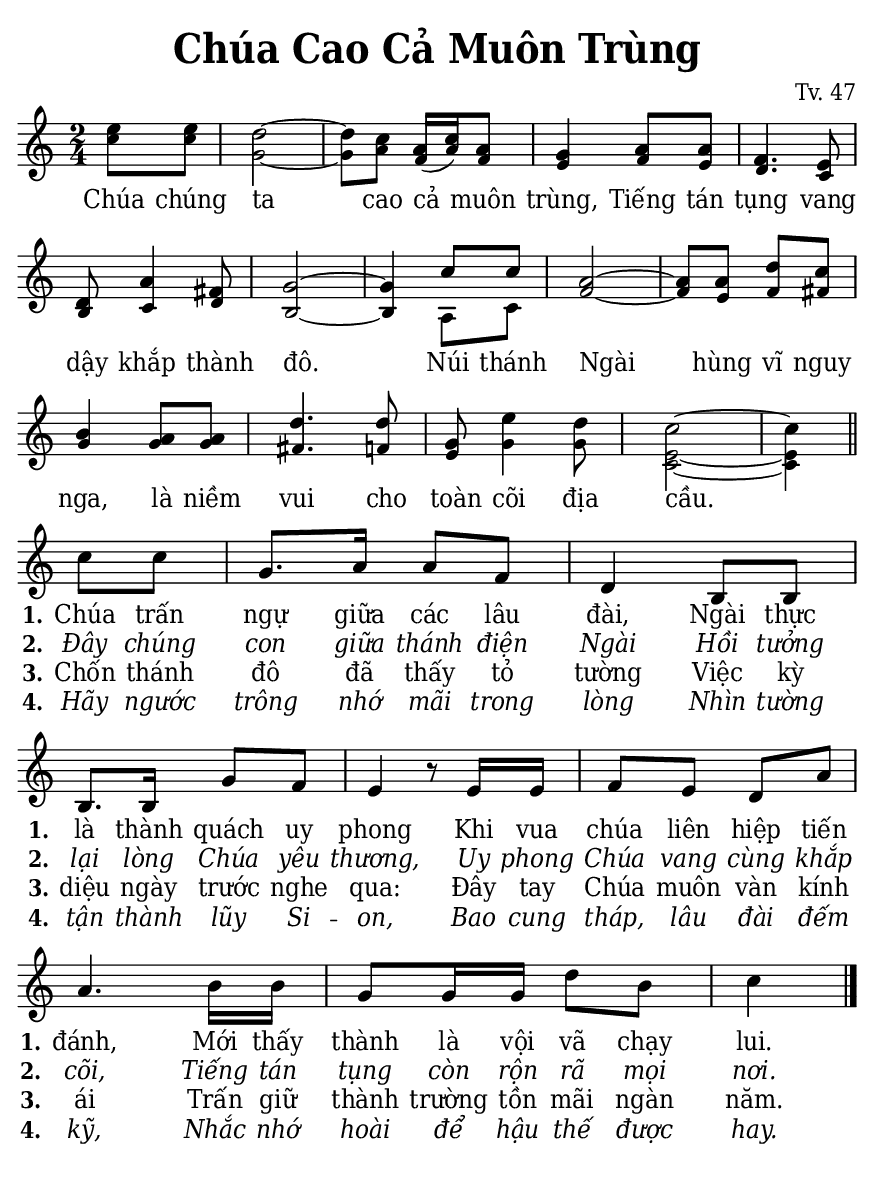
% Cài đặt chung\
\version "2.22.1"
\include "english.ly"

\header {
  title = \markup { \fontsize #1 "Chúa Cao Cả Muôn Trùng" }
  composer = "Tv. 47"
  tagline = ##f
}

% Nhạc phiên khúc
nhacPhienKhucSop = \relative c'' {
  \partial 4 e8 e |
  d2 ~ |
  d8 c a16 (c) a8 |
  g4 a8 a |
  f4. e8 |
  d a'4 fs8 |
  g2 ~ |
  g4 c8 c |
  a2 ~ |
  a8 a d c |
  b4 a8 a |
  d4. d8 |
  g, e'4 d8 |
  \stemDown c2 ~ |
  c4 \bar "||" \break
  \stemNeutral
  
  c8 c |
  g8. a16 a8 f |
  d4 b8 b |
  b8. b16 g'8 f |
  e4 r8 e16 e |
  f8 e d a' |
  a4. b16 b |
  g8 g16 g d'8 b |
  c4 \bar "|."
}

nhacPhienKhucAlto = \relative c'' {
  c8 c |
  g2 ~ |
  g8 a f16 (a) f8 |
  e4 f8 e |
  d4. c8 |
  b c4 d8 |
  b2 ~ |
  b4 a8 [c] |
  f2 ~ |
  f8 e f fs |
  g4 g8 g |
  fs4. f!8 |
  e g4 g8 |
  <e c>2 ~ |
  <e c>4
}

% Lời phiên khúc
loiPhienKhucSop = \lyrics {
  %\set stanza = "ĐK:"
  Chúa chúng ta cao cả muôn trùng,
  Tiếng tán tụng vang dậy khắp thành đô.
  Núi thánh Ngài hùng vĩ nguy nga,
  là niềm vui cho toàn cõi địa cầu.
  <<
    {
      \set stanza = "1."
      Chúa trấn ngự giữa các lâu đài,
      Ngài thực là thành quách uy phong
      Khi vua chúa liên hiệp tiến đánh,
      Mới thấy thành là vội vã chạy lui.
    }
    \new Lyrics {
	    \set associatedVoice = "beSop"
	    \set stanza = "2."
      \override Lyrics.LyricText.font-shape = #'italic
	    Đây chúng con giữa thánh điện Ngài
	    Hồi tưởng lại lòng Chúa yêu thương,
	    Uy phong Chúa vang cùng khắp cõi,
	    Tiếng tán tụng còn rộn rã mọi nơi.
    }
    \new Lyrics {
	    \set associatedVoice = "beSop"
	    \set stanza = "3."
	    Chốn thánh đô đã thấy tỏ tường
	    Việc kỳ diệu ngày trước nghe qua:
	    Đây tay Chúa muôn vàn kính ái
	    Trấn giữ thành trường tồn mãi ngàn năm.
    }
    \new Lyrics {
	    \set associatedVoice = "beSop"
	    \set stanza = "4."
      \override Lyrics.LyricText.font-shape = #'italic
	    Hãy ngước trông nhớ mãi trong lòng
	    Nhìn tường tận thành lũy Si -- on,
	    Bao cung tháp, lâu đài đếm kỹ,
	    Nhắc nhớ hoài để hậu thế được hay.
    }
  >>
}

% Dàn trang
\paper {
  #(set-paper-size "a5")
  top-margin = 3\mm
  bottom-margin = 3\mm
  left-margin = 3\mm
  right-margin = 3\mm
  indent = #0
  #(define fonts
	 (make-pango-font-tree "Deja Vu Serif Condensed"
	 		       "Deja Vu Serif Condensed"
			       "Deja Vu Serif Condensed"
			       (/ 20 20)))
  print-page-number = ##f
  page-count = 1
  system-system-spacing = #'((basic-distance . 0.1) (padding . 2))
}

TongNhip = {
  \key c \major \time 2/4
  \set Timing.beamExceptions = #'()
  \set Timing.baseMoment = #(ly:make-moment 1/4)
}

% mã nguồn cho những chức năng chưa hỗ trợ trong phiên bản lilypond hiện tại
% cung cấp bởi cộng đồng lilypond khi gửi email đến lilypond-user@gnu.org
% Đổi kích thước nốt cho bè phụ
notBePhu =
#(define-music-function (font-size music) (number? ly:music?)
   (for-some-music
     (lambda (m)
       (if (music-is-of-type? m 'rhythmic-event)
           (begin
             (set! (ly:music-property m 'tweaks)
                   (cons `(font-size . ,font-size)
                         (ly:music-property m 'tweaks)))
             #t)
           #f))
     music)
   music)

% in số phiên khúc trên mỗi dòng
#(define (add-grob-definition grob-name grob-entry)
    (set! all-grob-descriptions
          (cons ((@@ (lily) completize-grob-entry)
                 (cons grob-name grob-entry))
                all-grob-descriptions)))

#(add-grob-definition
   'StanzaNumberSpanner
   `((direction . ,LEFT)
     (font-series . bold)
     (padding . 1)
     (side-axis . ,X)
     (stencil . ,ly:text-interface::print)
     (X-offset . ,ly:side-position-interface::x-aligned-side)
     (Y-extent . ,grob::always-Y-extent-from-stencil)
     (meta . ((class . Spanner)
              (interfaces . (font-interface
                             side-position-interface
                             stanza-number-interface
                             text-interface))))))

\layout {
   \context {
     \Global
     \grobdescriptions #all-grob-descriptions
   }
   \context {
     \Score
     \remove Stanza_number_align_engraver
     \consists
       #(lambda (context)
          (let ((texts '())
                (syllables '()))
            (make-engraver
             (acknowledgers
              ((stanza-number-interface engraver grob source-engraver)
                 (set! texts (cons grob texts)))
              ((lyric-syllable-interface engraver grob source-engraver)
                 (set! syllables (cons grob syllables))))
             ((stop-translation-timestep engraver)
                (for-each
                 (lambda (text)
                   (for-each
                    (lambda (syllable)
                      (ly:pointer-group-interface::add-grob text
'side-support-elements syllable))
                    syllables))
                 texts)
                (set! syllables '())))))
   }
   \context {
     \Lyrics
     \remove Stanza_number_engraver
     \consists
       #(lambda (context)
          (let ((text #f)
                (last-stanza #f))
            (make-engraver
             ((process-music engraver)
                (let ((stanza (ly:context-property context 'stanza #f)))
                  (if (and stanza (not (equal? stanza last-stanza)))
                      (let ((column (ly:context-property context
'currentCommandColumn)))
                        (set! last-stanza stanza)
                        (if text
                            (ly:spanner-set-bound! text RIGHT column))

                        (set! text (ly:engraver-make-grob engraver
'StanzaNumberSpanner '()))
                        (ly:grob-set-property! text 'text stanza)
                        (ly:spanner-set-bound! text LEFT column)))))
             ((finalize engraver)
                (if text
                    (let ((column (ly:context-property context
'currentCommandColumn)))
                      (ly:spanner-set-bound! text RIGHT column)))))))
     \override StanzaNumberSpanner.horizon-padding = 10000
   }
}
% kết thúc mã nguồn

\score {
  \new ChoirStaff <<
    \new Staff \with {
        \consists "Merge_rests_engraver"
        printPartCombineTexts = ##f
      }
      <<
      \new Voice \TongNhip \partCombine 
        \nhacPhienKhucSop
        \notBePhu -1 { \nhacPhienKhucAlto }
      \new NullVoice = beSop \nhacPhienKhucSop
      \new Lyrics \lyricsto beSop \loiPhienKhucSop
      >>
  >>
  \layout {
    \override Lyrics.LyricSpace.minimum-distance = #1
    \override Score.BarNumber.break-visibility = ##(#f #f #f)
    \override Score.SpacingSpanner.uniform-stretching = ##t
  } 
}
